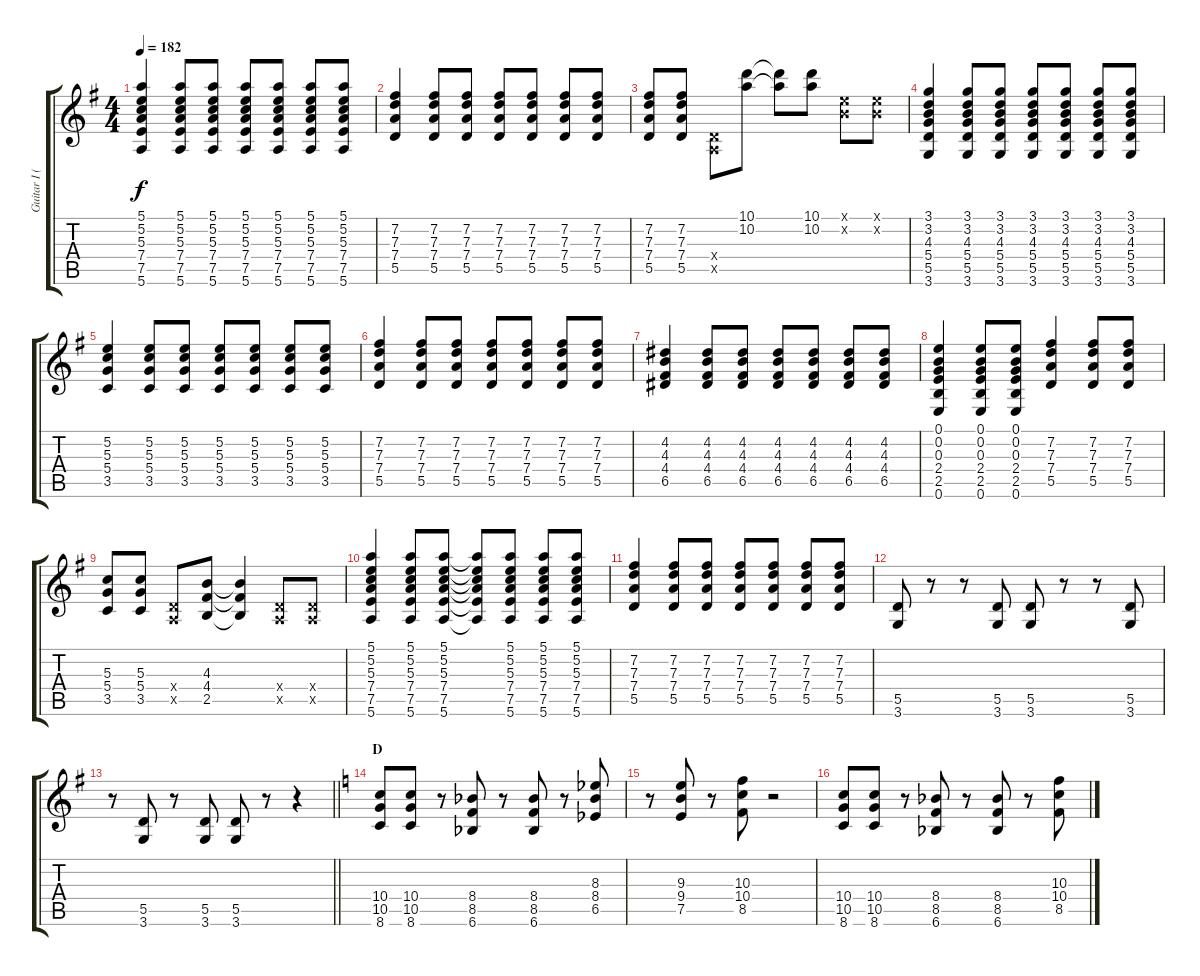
\track ("Guitar I (Hirasawa Yui)" "Guitar I (") {instrument overdrivenguitar}
\staff {score tabs}
\tuning (E4 B3 G3 D3 A2 E2) {hide}
\ts (4 4)
\tempo 182
\clef g2
\ks g
(5.1 5.2 5.3 7.4 7.5 5.6).4{dy f} (5.1 5.2 5.3 7.4 7.5 5.6).8 (5.1 5.2 5.3 7.4 7.5 5.6).8 (5.1 5.2 5.3 7.4 7.5 5.6).8 (5.1 5.2 5.3 7.4 7.5 5.6).8 (5.1 5.2 5.3 7.4 7.5 5.6).8 (5.1 5.2 5.3 7.4 7.5 5.6).8 |
(7.2 7.3 7.4 5.5).4 (7.2 7.3 7.4 5.5).8 (7.2 7.3 7.4 5.5).8 (7.2 7.3 7.4 5.5).8 (7.2 7.3 7.4 5.5).8 (7.2 7.3 7.4 5.5).8 (7.2 7.3 7.4 5.5).8 |
(7.2 7.3 7.4 5.5).8 (7.2 7.3 7.4 5.5).8 (0.4{x} 0.5{x}).8 (10.1 10.2).8 (10.1{t} 10.2{t}).8 (10.1 10.2).8 (0.1{x} 0.2{x}).8 (0.1{x} 0.2{x}).8 |
(3.1 3.2 4.3 5.4 5.5 3.6).4 (3.1 3.2 4.3 5.4 5.5 3.6).8 (3.1 3.2 4.3 5.4 5.5 3.6).8 (3.1 3.2 4.3 5.4 5.5 3.6).8 (3.1 3.2 4.3 5.4 5.5 3.6).8 (3.1 3.2 4.3 5.4 5.5 3.6).8 (3.1 3.2 4.3 5.4 5.5 3.6).8 |
(5.2 5.3 5.4 3.5).4 (5.2 5.3 5.4 3.5).8 (5.2 5.3 5.4 3.5).8 (5.2 5.3 5.4 3.5).8 (5.2 5.3 5.4 3.5).8 (5.2 5.3 5.4 3.5).8 (5.2 5.3 5.4 3.5).8 |
(7.2 7.3 7.4 5.5).4 (7.2 7.3 7.4 5.5).8 (7.2 7.3 7.4 5.5).8 (7.2 7.3 7.4 5.5).8 (7.2 7.3 7.4 5.5).8 (7.2 7.3 7.4 5.5).8 (7.2 7.3 7.4 5.5).8 |
(4.2 4.3 4.4 6.5).4 (4.2 4.3 4.4 6.5).8 (4.2 4.3 4.4 6.5).8 (4.2 4.3 4.4 6.5).8 (4.2 4.3 4.4 6.5).8 (4.2 4.3 4.4 6.5).8 (4.2 4.3 4.4 6.5).8 |
(0.1 0.2 0.3 2.4 2.5 0.6).4 (0.1 0.2 0.3 2.4 2.5 0.6).8 (0.1 0.2 0.3 2.4 2.5 0.6).8 (7.2 7.3 7.4 5.5).4 (7.2 7.3 7.4 5.5).8 (7.2 7.3 7.4 5.5).8 |
(5.3 5.4 3.5).8 (5.3 5.4 3.5).8 (0.4{x} 0.5{x}).8 (4.3 4.4 2.5).8 (4.3{t} 4.4{t} 2.5{t}).4 (0.4{x} 0.5{x}).8 (0.4{x} 0.5{x}).8 |
(5.1 5.2 5.3 7.4 7.5 5.6).4 (5.1 5.2 5.3 7.4 7.5 5.6).8 (5.1 5.2 5.3 7.4 7.5 5.6).8 (5.1{t} 5.2{t} 5.3{t} 7.4{t} 7.5{t} 5.6{t}).8 (5.1 5.2 5.3 7.4 7.5 5.6).8 (5.1 5.2 5.3 7.4 7.5 5.6).8 (5.1 5.2 5.3 7.4 7.5 5.6).8 |
(7.2 7.3 7.4 5.5).4 (7.2 7.3 7.4 5.5).8 (7.2 7.3 7.4 5.5).8 (7.2 7.3 7.4 5.5).8 (7.2 7.3 7.4 5.5).8 (7.2 7.3 7.4 5.5).8 (7.2 7.3 7.4 5.5).8 |
(5.5 3.6).8 r.8 r.8 (5.5 3.6).8 (5.5 3.6).8 r.8 r.8 (5.5 3.6).8 |
\barLineRight lightlight
r.8 (5.5 3.6).8 r.8 (5.5 3.6).8 (5.5 3.6).8 r.8 r.4 |
\section ("" "D")
\ks c
(10.4 10.5 8.6).8 (10.4 10.5 8.6).8 r.8 (8.4{acc b} 8.5 6.6{acc b}).8 r.8 (8.4{acc b} 8.5 6.6{acc b}).8 r.8 (8.3{acc b} 8.4{acc b} 6.5{acc b}).8 |
r.8 (9.3 9.4 7.5).8 r.8 (10.3 10.4 8.5).8 r.2 |
(10.4 10.5 8.6).8 (10.4 10.5 8.6).8 r.8 (8.4{acc b} 8.5 6.6{acc b}).8 r.8 (8.4{acc b} 8.5 6.6{acc b}).8 r.8 (10.3 10.4 8.5).8
